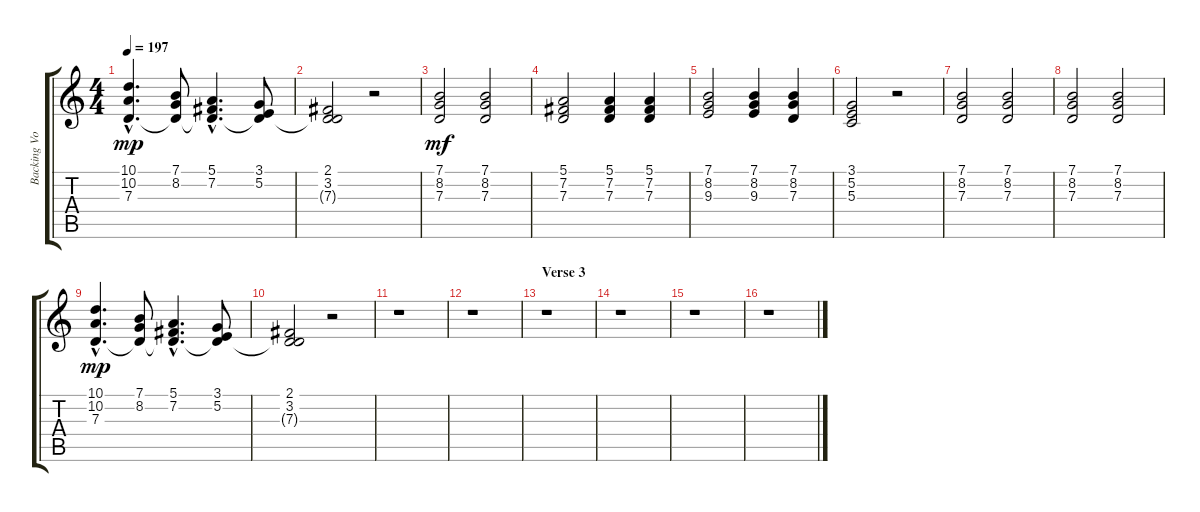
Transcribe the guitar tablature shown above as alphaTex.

\track ("Backing Vocals" "Backing Vo") {instrument choiraahs}
\staff {score tabs}
\tuning (E4 B3 G3 D3 A2 E2) {hide}
\ts (4 4)
\tempo 197
\clef g2
\ks c
(10.1{hac} 10.2{hac} 7.3{hac}).4{d dy mp} (7.1 8.2 7.3{t}).8 (5.1{hac} 7.2{hac} 7.3{hac t}).4{d} (3.1 5.2 7.3{t}).8 |
(2.1 3.2 7.3{t}).2 r.2 |
(7.1 8.2 7.3).2{dy mf} (7.1 8.2 7.3).2 |
(5.1 7.2 7.3).2 (5.1 7.2 7.3).4 (5.1 7.2 7.3).4 |
(7.1 8.2 9.3).2 (7.1 8.2 9.3).4 (7.1 8.2 7.3).4 |
(3.1 5.2 5.3).2 r.2 |
(7.1 8.2 7.3).2 (7.1 8.2 7.3).2 |
(7.1 8.2 7.3).2 (7.1 8.2 7.3).2 |
(10.1{hac} 10.2{hac} 7.3{hac}).4{d dy mp} (7.1 8.2 7.3{t}).8 (5.1{hac} 7.2{hac} 7.3{hac t}).4{d} (3.1 5.2 7.3{t}).8 |
(2.1 3.2 7.3{t}).2 r.2 |
r.1 |
r.1 |
\section ("" "Verse 3")
r.1 |
r.1 |
r.1 |
r.1
